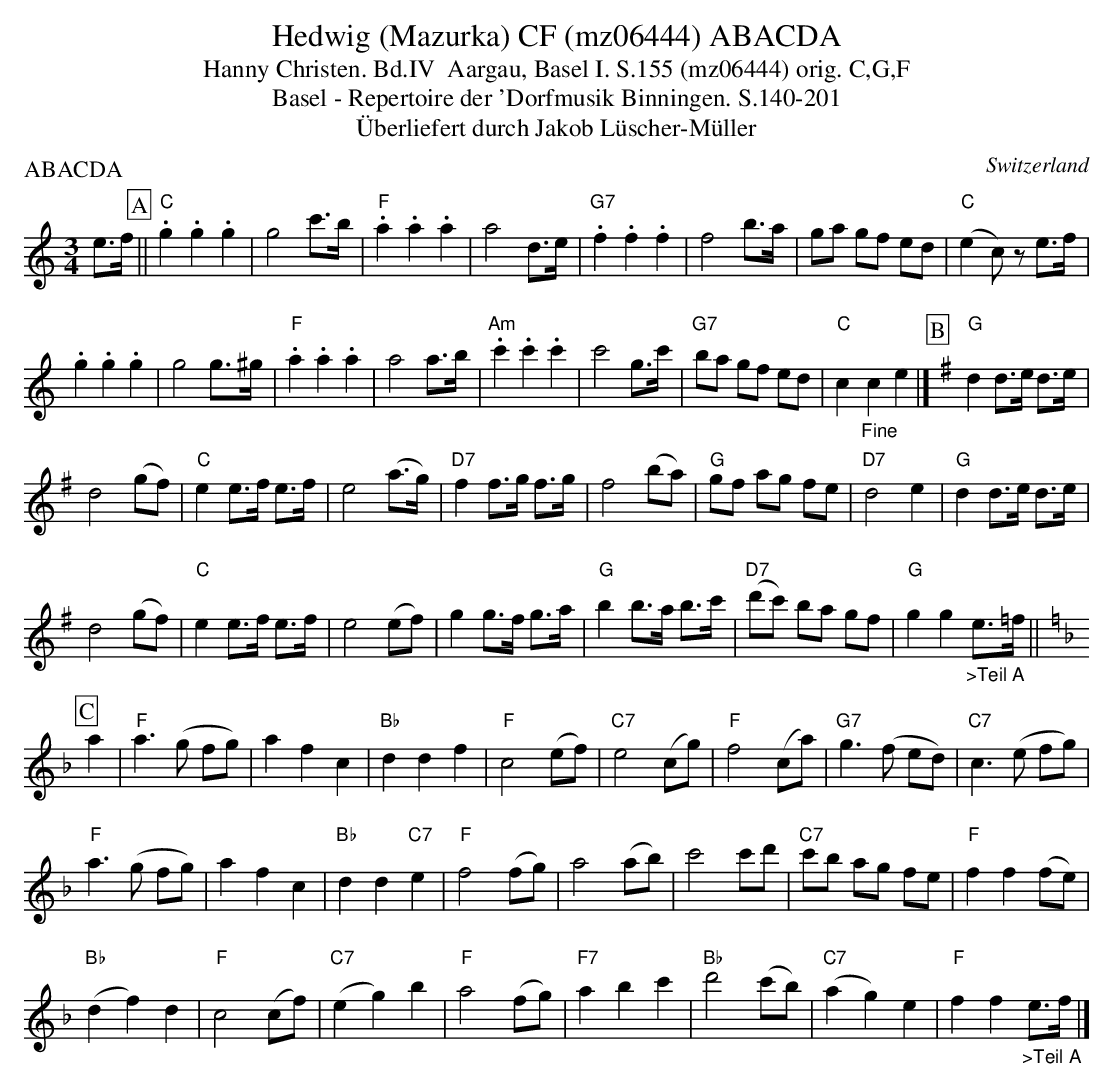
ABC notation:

X:1
T:Hedwig (Mazurka) CF (mz06444) ABACDA
T:Hanny Christen. Bd.IV  Aargau, Basel I. S.155 (mz06444) orig. C,G,F
T: Basel - Repertoire der 'Dorfmusik Binningen. S.140-201
T:Überliefert durch Jakob Lüscher-Müller
P:ABACDA
M:3/4
L:1/8
O:Switzerland
K:C major
e>f [P:A] || "C".g2.g2.g2 | g4c'>b | "F".a2.a2.a2 | a4d>e | "G7".f2.f2.f2 | f4b>a | ga gf ed | ("C"e2c)z e>f |
.g2.g2.g2 | g4g>^g | "F".a2.a2.a2 | a4a>b | "Am".c'2.c'2.c'2 | c'4 g>c' | "G7"ba gf ed | "C"c2"_Fine"c2e2 |] [P:B] [K:G] "G"d2d>e d>e |
d4 (gf) | "C"e2e>f e>f | e4(a>g) | "D7"f2 f>g f>g | f4(ba)  | "G"gf ag fe | "D7"d4e2 | "G"d2d>e d>e |
d4 (gf) | "C"e2e>f e>f | e4(ef) | g2g>f g>a | "G"b2b>a b>c' |  ("D7"d'c') ba gf | "G"g2g2"_>Teil A"e>=f || [P:C] [K:F]
a2 | "F"a3(g fg) | a2f2c2 | "Bb"d2d2f2 | "F"c4(ef) | "C7"e4(cg) | "F"f4(ca) | "G7"g3(f ed) | "C7"c3(e fg) |
"F"a3(g fg) | a2f2c2 | "Bb"d2d2"C7"e2 | "F"f4(fg) | a4(ab) | c'4c'd' | "C7"c'b ag fe | "F"f2f2(fe) |
("Bb"d2f2)d2 | "F"c4(cf) | ("C7"e2g2)b2 | "F"a4(fg) | "F7"a2b2c'2 | "Bb"d'4(c'b) | ("C7"a2g2)e2 | "F"f2f2"_>Teil A"e>f |]
 % mz06444
